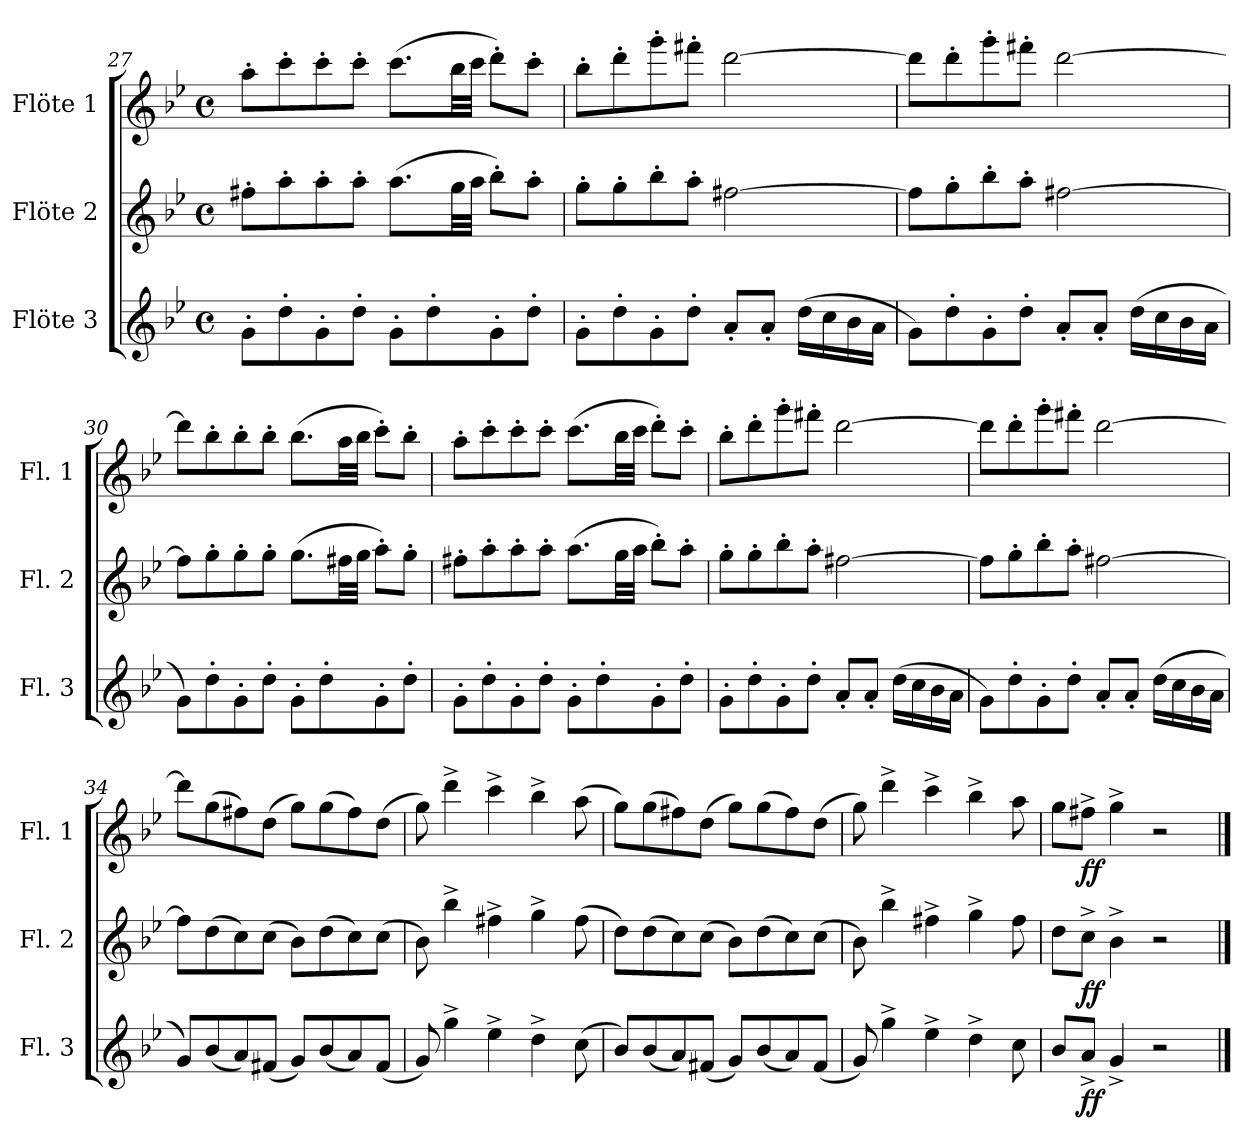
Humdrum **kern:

**kern	**dynam	**kern	**dynam	**kern	**dynam
*part3	*part3	*part2	*part2	*part1	*part1
*staff3	*staff3	*staff2	*staff2	*staff1	*staff1
*I"Flöte 3	*	*I"Flöte 2	*	*I"Flöte 1	*
*I'Fl. 3	*	*I'Fl. 2	*	*I'Fl. 1	*
*clefG2	*	*clefG2	*	*clefG2	*
*k[b-e-]	*	*k[b-e-]	*	*k[b-e-]	*
*M4/4	*	*M4/4	*	*M4/4	*
*met(c)	*	*met(c)	*	*met(c)	*
=27	=27	=27	=27	=27	=27
8g'\L	.	8ff#X'\L	.	8aa'\L	.
8dd'\	.	8aa'\	.	8ccc'\	.
8g'\	.	8aa'\	.	8ccc'\	.
8dd'\J	.	8aa'\J	.	8ccc'\J	.
8g'\L	.	(>8.aa\L	.	(>8.ccc\L	.
8dd'\	.	.	.	.	.
.	.	32gg\LL	.	32bb-\LL	.
.	.	32aa\JJJ	.	32ccc\JJJ	.
8g'\	.	8bb-'\L)	.	8ddd'\L)	.
8dd'\J	.	8aa'\J	.	8ccc'\J	.
=28	=28	=28	=28	=28	=28
8g'\L	.	8gg'\L	.	8bb-'\L	.
8dd'\	.	8gg'\	.	8ddd'\	.
8g'\	.	8bb-'\	.	8ggg'\	.
8dd'\J	.	8aa'\J	.	8fff#X'\J	.
8a'/L	.	[2ff#X\	.	[2ddd\	.
8a'/J	.	.	.	.	.
(>16dd\LL	.	.	.	.	.
16cc\	.	.	.	.	.
16b-\	.	.	.	.	.
16a\JJ	.	.	.	.	.
!!LO:PB:g=z
=29	=29	=29	=29	=29	=29
8g\L)	.	8ff#\L]	.	8ddd\L]	.
8dd'\	.	8gg'\	.	8ddd'\	.
8g'\	.	8bb-'\	.	8ggg'\	.
8dd'\J	.	8aa'\J	.	8fff#X'\J	.
8a'/L	.	[2ff#X\	.	[2ddd\	.
8a'/J	.	.	.	.	.
(>16dd\LL	.	.	.	.	.
16cc\	.	.	.	.	.
16b-\	.	.	.	.	.
16a\JJ	.	.	.	.	.
=30	=30	=30	=30	=30	=30
8g\L)	.	8ff#\L]	.	8ddd\L]	.
8dd'\	.	8gg'\	.	8bb-'\	.
8g'\	.	8gg'\	.	8bb-'\	.
8dd'\J	.	8gg'\J	.	8bb-'\J	.
8g'\L	.	(>8.gg\L	.	(>8.bb-\L	.
8dd'\	.	.	.	.	.
.	.	32ff#X\LL	.	32aa\LL	.
.	.	32gg\JJJ	.	32bb-\JJJ	.
8g'\	.	8aa'\L)	.	8ccc'\L)	.
8dd'\J	.	8gg'\J	.	8bb-'\J	.
=31	=31	=31	=31	=31	=31
8g'\L	.	8ff#X'\L	.	8aa'\L	.
8dd'\	.	8aa'\	.	8ccc'\	.
8g'\	.	8aa'\	.	8ccc'\	.
8dd'\J	.	8aa'\J	.	8ccc'\J	.
8g'\L	.	(>8.aa\L	.	(>8.ccc\L	.
8dd'\	.	.	.	.	.
.	.	32gg\LL	.	32bb-\LL	.
.	.	32aa\JJJ	.	32ccc\JJJ	.
8g'\	.	8bb-'\L)	.	8ddd'\L)	.
8dd'\J	.	8aa'\J	.	8ccc'\J	.
!!LO:LB:g=z
=32	=32	=32	=32	=32	=32
8g'\L	.	8gg'\L	.	8bb-'\L	.
8dd'\	.	8gg'\	.	8ddd'\	.
8g'\	.	8bb-'\	.	8ggg'\	.
8dd'\J	.	8aa'\J	.	8fff#X'\J	.
8a'/L	.	[2ff#X\	.	[2ddd\	.
8a'/J	.	.	.	.	.
(>16dd\LL	.	.	.	.	.
16cc\	.	.	.	.	.
16b-\	.	.	.	.	.
16a\JJ	.	.	.	.	.
=33	=33	=33	=33	=33	=33
8g\L)	.	8ff#\L]	.	8ddd\L]	.
8dd'\	.	8gg'\	.	8ddd'\	.
8g'\	.	8bb-'\	.	8ggg'\	.
8dd'\J	.	8aa'\J	.	8fff#X'\J	.
8a'/L	.	[2ff#X\	.	[2ddd\	.
8a'/J	.	.	.	.	.
(>16dd\LL	.	.	.	.	.
16cc\	.	.	.	.	.
16b-\	.	.	.	.	.
16a\JJ	.	.	.	.	.
=34	=34	=34	=34	=34	=34
8g/L)	.	8ff#\L]	.	8ddd\L]	.
(<8b-/	.	(>8dd\	.	(>8gg\	.
8a/)	.	8cc\)	.	8ff#X\)	.
(<8f#X/J	.	(>8cc\J	.	(>8dd\J	.
8g/L)	.	8b-\L)	.	8gg\L)	.
(<8b-/	.	(>8dd\	.	(>8gg\	.
8a/)	.	8cc\)	.	8ff#\)	.
(<8f#/J	.	(>8cc\J	.	(>8dd\J	.
=35	=35	=35	=35	=35	=35
8g/)	.	8b-\)	.	8gg\)	.
4gg^\	.	4bb-^\	.	4ddd^\	.
4ee-^\	.	4ff#X^\	.	4ccc^\	.
4dd^\	.	4gg^\	.	4bb-^\	.
(>8cc\	.	(>8ff#\	.	(>8aa\	.
!!LO:LB:g=z
=36	=36	=36	=36	=36	=36
8b-/L)	.	8dd\L)	.	8gg\L)	.
(<8b-/	.	(>8dd\	.	(>8gg\	.
8a/)	.	8cc\)	.	8ff#X\)	.
(<8f#X/J	.	(>8cc\J	.	(>8dd\J	.
8g/L)	.	8b-\L)	.	8gg\L)	.
(<8b-/	.	(>8dd\	.	(>8gg\	.
8a/)	.	8cc\)	.	8ff#\)	.
(<8f#/J	.	(>8cc\J	.	(>8dd\J	.
=37	=37	=37	=37	=37	=37
8g/)	.	8b-\)	.	8gg\)	.
4gg^\	.	4bb-^\	.	4ddd^\	.
4ee-^\	.	4ff#X^\	.	4ccc^\	.
4dd^\	.	4gg^\	.	4bb-^\	.
8cc\	.	8ff#\	.	8aa\	.
=38	=38	=38	=38	=38	=38
8b-/L	.	8dd\L	.	8gg\L	.
!	!LO:DY:b	!	!LO:DY:b	!	!LO:DY:b
8a^/J	ff	8cc^\J	ff	8ff#X^\J	ff
4g^/	.	4b-^\	.	4gg^\	.
2r	.	2r	.	2r	.
==	==	==	==	==	==
*-	*-	*-	*-	*-	*-
